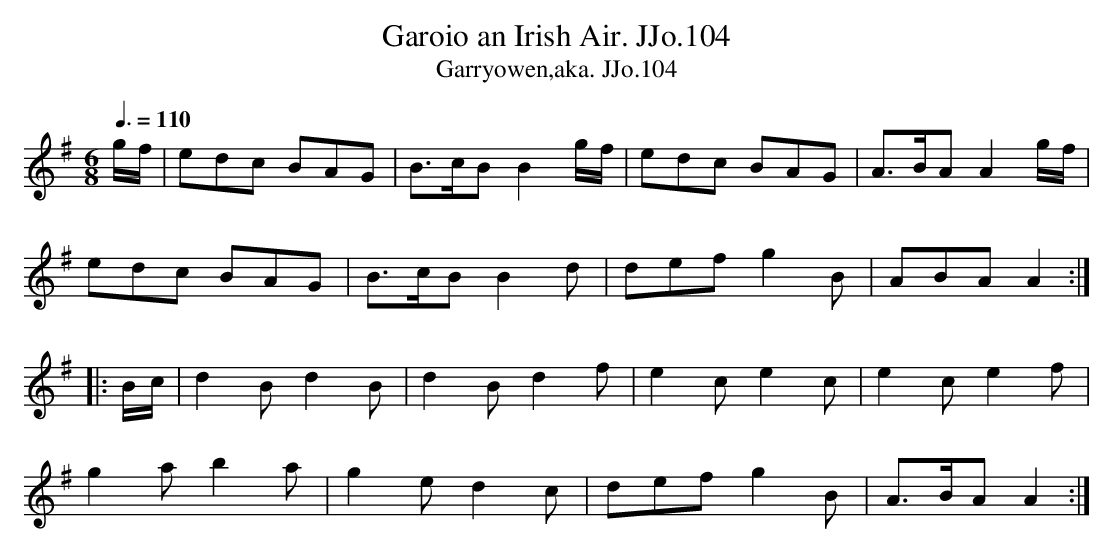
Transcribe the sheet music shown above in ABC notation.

X:1
T:Garoio an Irish Air. JJo.104
T:Garryowen,aka. JJo.104
M:6/8
L:1/8
Q:3/8=110
K:G
g/f/|edc BAG|B>cB B2g/f/|edc BAG|A>BAA2 g/f/|
edc BAG|B>cB B2d|def g2B|ABA A2:|
|:B/c/|d2Bd2B|d2Bd2f|e2ce2c|e2ce2f|
g2ab2a|g2ed2c|def g2B|A>BAA2:|
